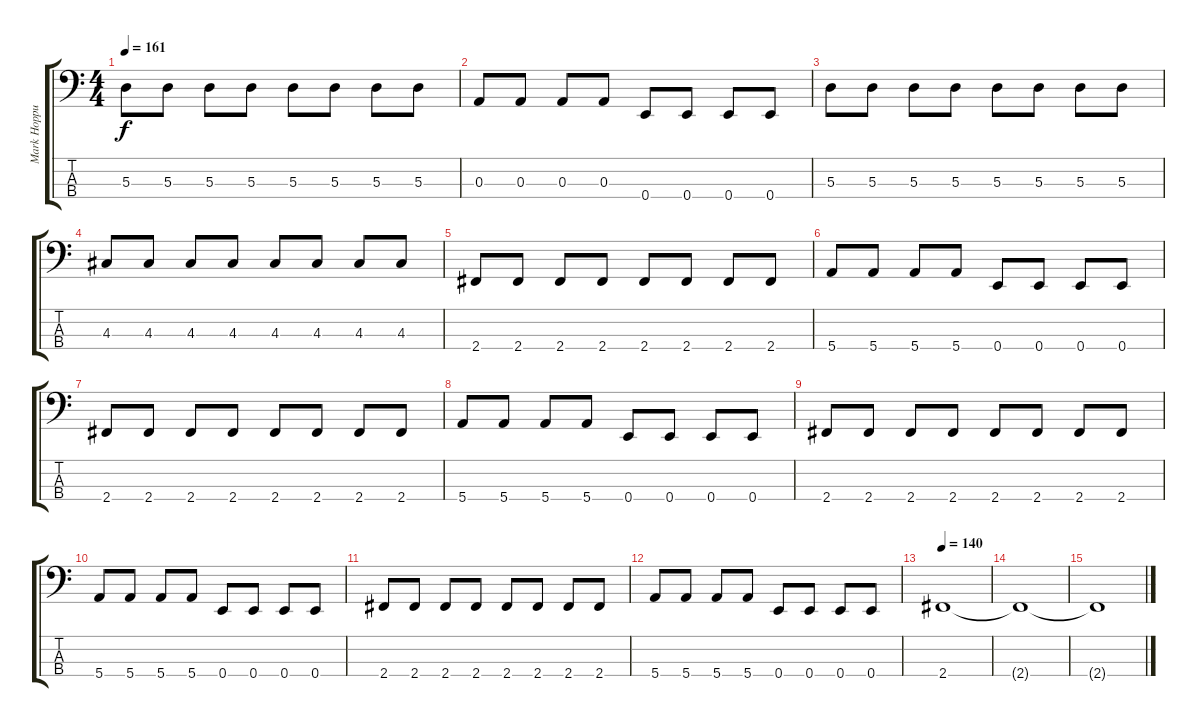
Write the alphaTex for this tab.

\track ("Mark Hoppus - Bass" "Mark Hoppu") {instrument electricbasspick}
\staff {score tabs}
\tuning (G2 D2 A1 E1) {hide}
\ts (4 4)
\tempo 161
\clef f4
\ks c
5.3.8{dy f} 5.3.8 5.3.8 5.3.8 5.3.8 5.3.8 5.3.8 5.3.8 |
0.3.8 0.3.8 0.3.8 0.3.8 0.4.8 0.4.8 0.4.8 0.4.8 |
5.3.8 5.3.8 5.3.8 5.3.8 5.3.8 5.3.8 5.3.8 5.3.8 |
4.3.8 4.3.8 4.3.8 4.3.8 4.3.8 4.3.8 4.3.8 4.3.8 |
2.4.8 2.4.8 2.4.8 2.4.8 2.4.8 2.4.8 2.4.8 2.4.8 |
5.4.8 5.4.8 5.4.8 5.4.8 0.4.8 0.4.8 0.4.8 0.4.8 |
2.4.8 2.4.8 2.4.8 2.4.8 2.4.8 2.4.8 2.4.8 2.4.8 |
5.4.8 5.4.8 5.4.8 5.4.8 0.4.8 0.4.8 0.4.8 0.4.8 |
2.4.8 2.4.8 2.4.8 2.4.8 2.4.8 2.4.8 2.4.8 2.4.8 |
5.4.8 5.4.8 5.4.8 5.4.8 0.4.8 0.4.8 0.4.8 0.4.8 |
2.4.8 2.4.8 2.4.8 2.4.8 2.4.8 2.4.8 2.4.8 2.4.8 |
5.4.8 5.4.8 5.4.8 5.4.8 0.4.8 0.4.8 0.4.8 0.4.8 |
\tempo 140
2.4.1 |
2.4{t}.1 |
2.4{t}.1
